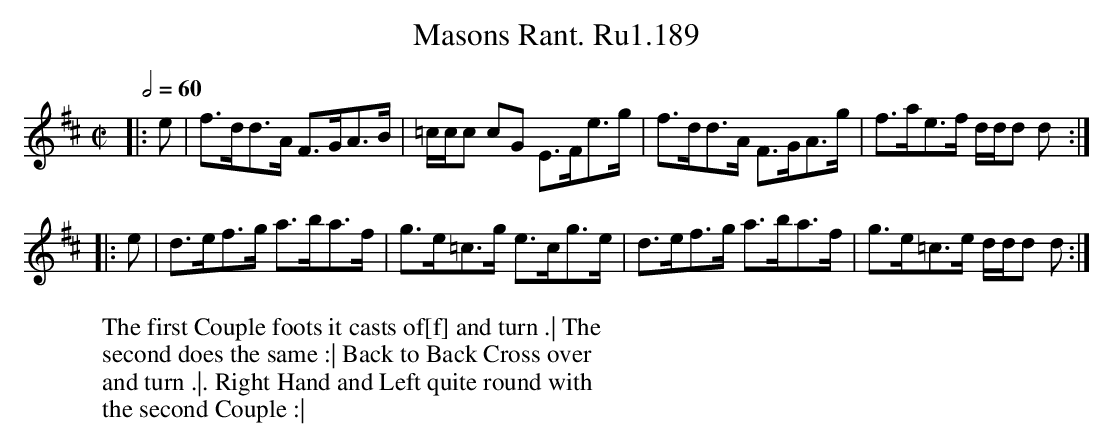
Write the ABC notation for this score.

X:1
T:Masons Rant. Ru1.189
M:C|
L:1/8
W:The first Couple foots it casts of[f] and turn .| The
W:second does the same :| Back to Back Cross over
W:and turn .|. Right Hand and Left quite round with
W:the second Couple :|
Q:2/4=60
K:D
|:e | f>dd>A F>GA>B | =c/c/c cG E>Fe>g | f>dd>A F>GA>g | f>ae>f d/d/d d :|
|: e | d>ef>g a>ba>f | g>e=c>g e>cg>e | d>ef>g a>ba>f | g>e=c>e d/d/d d :|]
